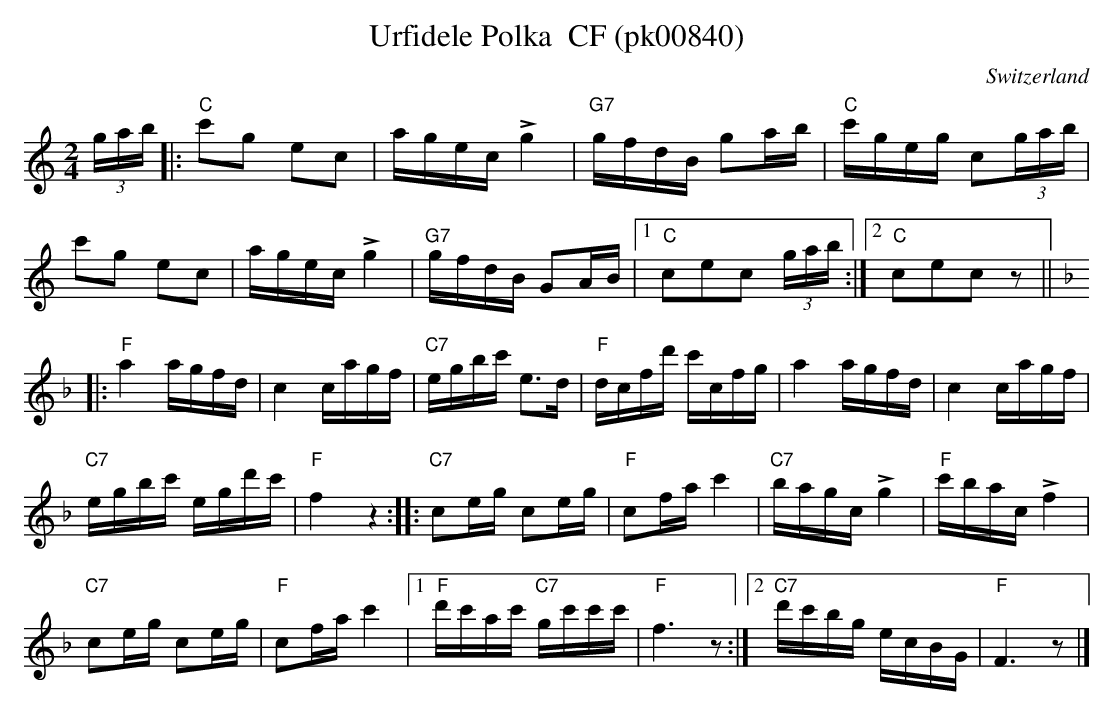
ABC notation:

X:1
T: Urfidele Polka  CF (pk00840)
O:Switzerland
M:2/4
L:1/16
K:C major
(3gab |: "C"c'2g2 e2c2 | agec !>!g4 | "G7"gfdB g2ab | "C"c'geg c2(3gab |
c'2g2 e2c2 | agec !>!g4 | "G7"gfdB G2AB |1 "C"c2e2c2 (3gab :|2 "C"c2e2c2z2 || [K:F]
|: "F"a4agfd | c4cagf | "C7"egbc' e3d | "F"dcfd' c'cfg | a4agfd | c4cagf |
"C7"egbc' egd'c' | "F"f4z4 :: "C7"c2eg c2eg | "F"c2fa c'4 | "C7"bagc !>!g4 | "F"c'bac !>!f4 |
"C7"c2eg c2eg | "F"c2fa c'4 |1 "F"d'c'ac' "C7"gc'c'c' | "F"f6z2 :|2 "C7"d'c'bg ecBG | "F"F6z2 |]
